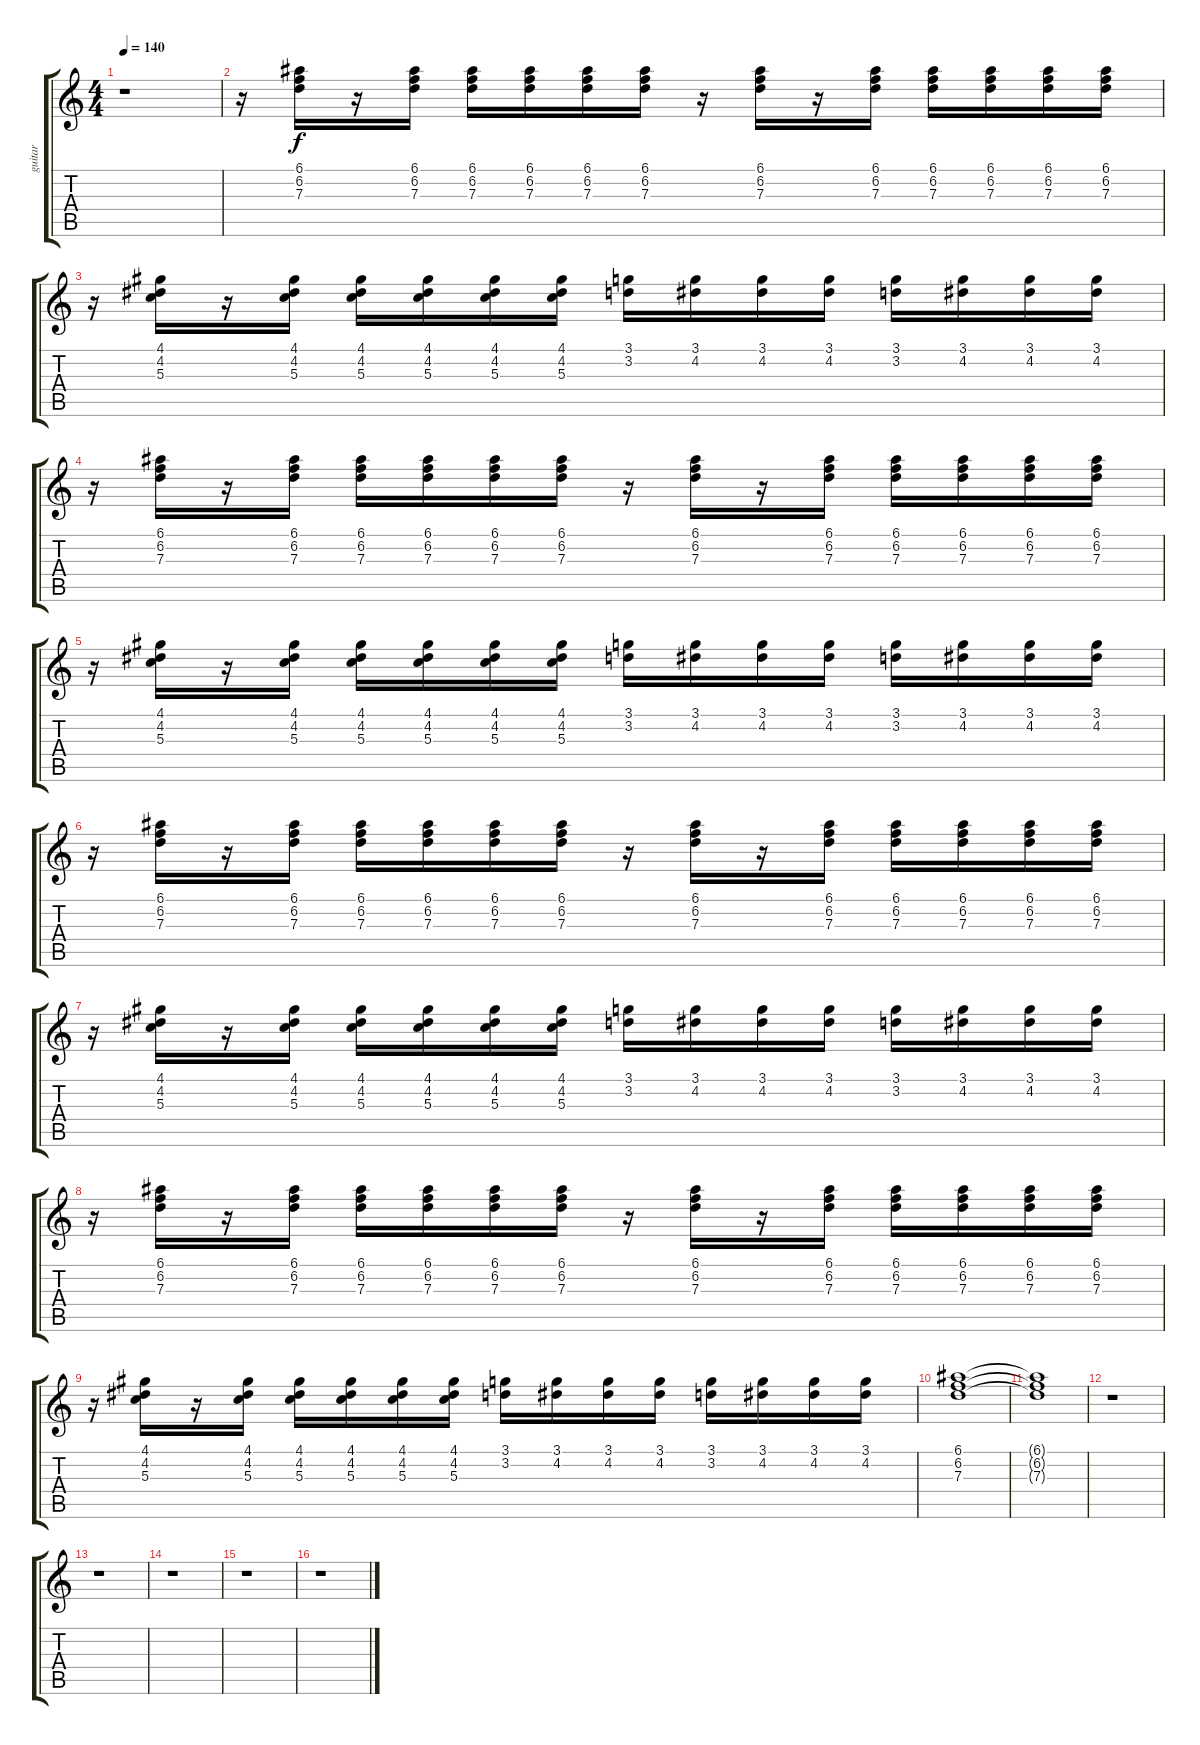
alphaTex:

\track ("guitar" "guitar") {instrument electricguitarclean}
\staff {score tabs}
\tuning (E4 B3 G3 D3 A2 E2) {hide}
\ts (4 4)
\tempo 140
\clef g2
\ks c
r.1{dy f} |
r.16 (6.1 6.2 7.3).16 r.16 (6.1 6.2 7.3).16 (6.1 6.2 7.3).16 (6.1 6.2 7.3).16 (6.1 6.2 7.3).16 (6.1 6.2 7.3).16 r.16 (6.1 6.2 7.3).16 r.16 (6.1 6.2 7.3).16 (6.1 6.2 7.3).16 (6.1 6.2 7.3).16 (6.1 6.2 7.3).16 (6.1 6.2 7.3).16 |
r.16 (4.1 4.2 5.3).16 r.16 (4.1 4.2 5.3).16 (4.1 4.2 5.3).16 (4.1 4.2 5.3).16 (4.1 4.2 5.3).16 (4.1 4.2 5.3).16 (3.1 3.2).16 (3.1 4.2).16 (3.1 4.2).16 (3.1 4.2).16 (3.1 3.2).16 (3.1 4.2).16 (3.1 4.2).16 (3.1 4.2).16 |
r.16 (6.1 6.2 7.3).16 r.16 (6.1 6.2 7.3).16 (6.1 6.2 7.3).16 (6.1 6.2 7.3).16 (6.1 6.2 7.3).16 (6.1 6.2 7.3).16 r.16 (6.1 6.2 7.3).16 r.16 (6.1 6.2 7.3).16 (6.1 6.2 7.3).16 (6.1 6.2 7.3).16 (6.1 6.2 7.3).16 (6.1 6.2 7.3).16 |
r.16 (4.1 4.2 5.3).16 r.16 (4.1 4.2 5.3).16 (4.1 4.2 5.3).16 (4.1 4.2 5.3).16 (4.1 4.2 5.3).16 (4.1 4.2 5.3).16 (3.1 3.2).16 (3.1 4.2).16 (3.1 4.2).16 (3.1 4.2).16 (3.1 3.2).16 (3.1 4.2).16 (3.1 4.2).16 (3.1 4.2).16 |
r.16 (6.1 6.2 7.3).16 r.16 (6.1 6.2 7.3).16 (6.1 6.2 7.3).16 (6.1 6.2 7.3).16 (6.1 6.2 7.3).16 (6.1 6.2 7.3).16 r.16 (6.1 6.2 7.3).16 r.16 (6.1 6.2 7.3).16 (6.1 6.2 7.3).16 (6.1 6.2 7.3).16 (6.1 6.2 7.3).16 (6.1 6.2 7.3).16 |
r.16 (4.1 4.2 5.3).16 r.16 (4.1 4.2 5.3).16 (4.1 4.2 5.3).16 (4.1 4.2 5.3).16 (4.1 4.2 5.3).16 (4.1 4.2 5.3).16 (3.1 3.2).16 (3.1 4.2).16 (3.1 4.2).16 (3.1 4.2).16 (3.1 3.2).16 (3.1 4.2).16 (3.1 4.2).16 (3.1 4.2).16 |
r.16 (6.1 6.2 7.3).16 r.16 (6.1 6.2 7.3).16 (6.1 6.2 7.3).16 (6.1 6.2 7.3).16 (6.1 6.2 7.3).16 (6.1 6.2 7.3).16 r.16 (6.1 6.2 7.3).16 r.16 (6.1 6.2 7.3).16 (6.1 6.2 7.3).16 (6.1 6.2 7.3).16 (6.1 6.2 7.3).16 (6.1 6.2 7.3).16 |
r.16 (4.1 4.2 5.3).16 r.16 (4.1 4.2 5.3).16 (4.1 4.2 5.3).16 (4.1 4.2 5.3).16 (4.1 4.2 5.3).16 (4.1 4.2 5.3).16 (3.1 3.2).16 (3.1 4.2).16 (3.1 4.2).16 (3.1 4.2).16 (3.1 3.2).16 (3.1 4.2).16 (3.1 4.2).16 (3.1 4.2).16 |
(6.1 6.2 7.3).1 |
(6.1{t} 6.2{t} 7.3{t}).1 |
r.1 |
r.1 |
r.1 |
r.1 |
r.1
